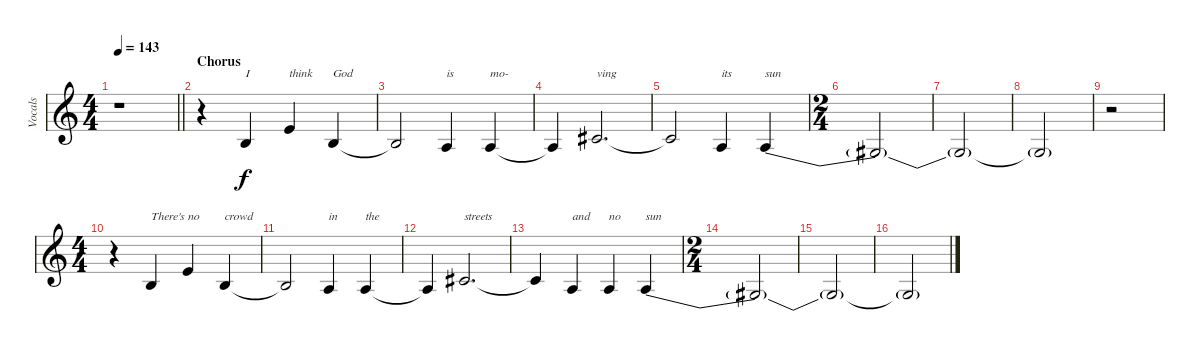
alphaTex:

\track ("Vocals" "Vocals") {instrument choiraahs}
\staff {score}
\tuning (Eb4 Bb3 Gb3 Db3 Ab2 Db2) {hide}
\ts (4 4)
\tempo 143
\clef g2
\barLineRight lightlight
\ks c
r.1{dy f} |
\section ("" "Chorus")
r.4 5.3.4{txt "I"} 6.2.4{txt "think"} 5.3.4{txt "God"} |
5.3{t}.2 8.4.4{txt "is"} 8.4.4{txt "mo-"} |
8.4{t}.4 7.3.2{d txt "ving"} |
7.3{t}.2 8.4.4{txt "its"} 7.4{be (custom 0 2 15 2 17 0 60 0)}.4{txt "sun"} |
\ts (2 4)
7.4{t}.2 |
7.4{t}.2 |
7.4{t}.2 |
r.2 |
\ts (4 4)
r.4 5.3.4{txt "There's"} 6.2.4{txt "no"} 5.3.4{txt "crowd"} |
5.3{t}.2 8.4.4{txt "in"} 8.4.4{txt "the"} |
8.4{t}.4 7.3.2{d txt "streets"} |
7.3{t}.4 8.4.4{txt "and"} 8.4.4{txt "no"} 7.4{be (custom 0 2 15 2 17 0 60 0)}.4{txt "sun"} |
\ts (2 4)
7.4{t}.2 |
7.4{t}.2 |
7.4{t}.2
